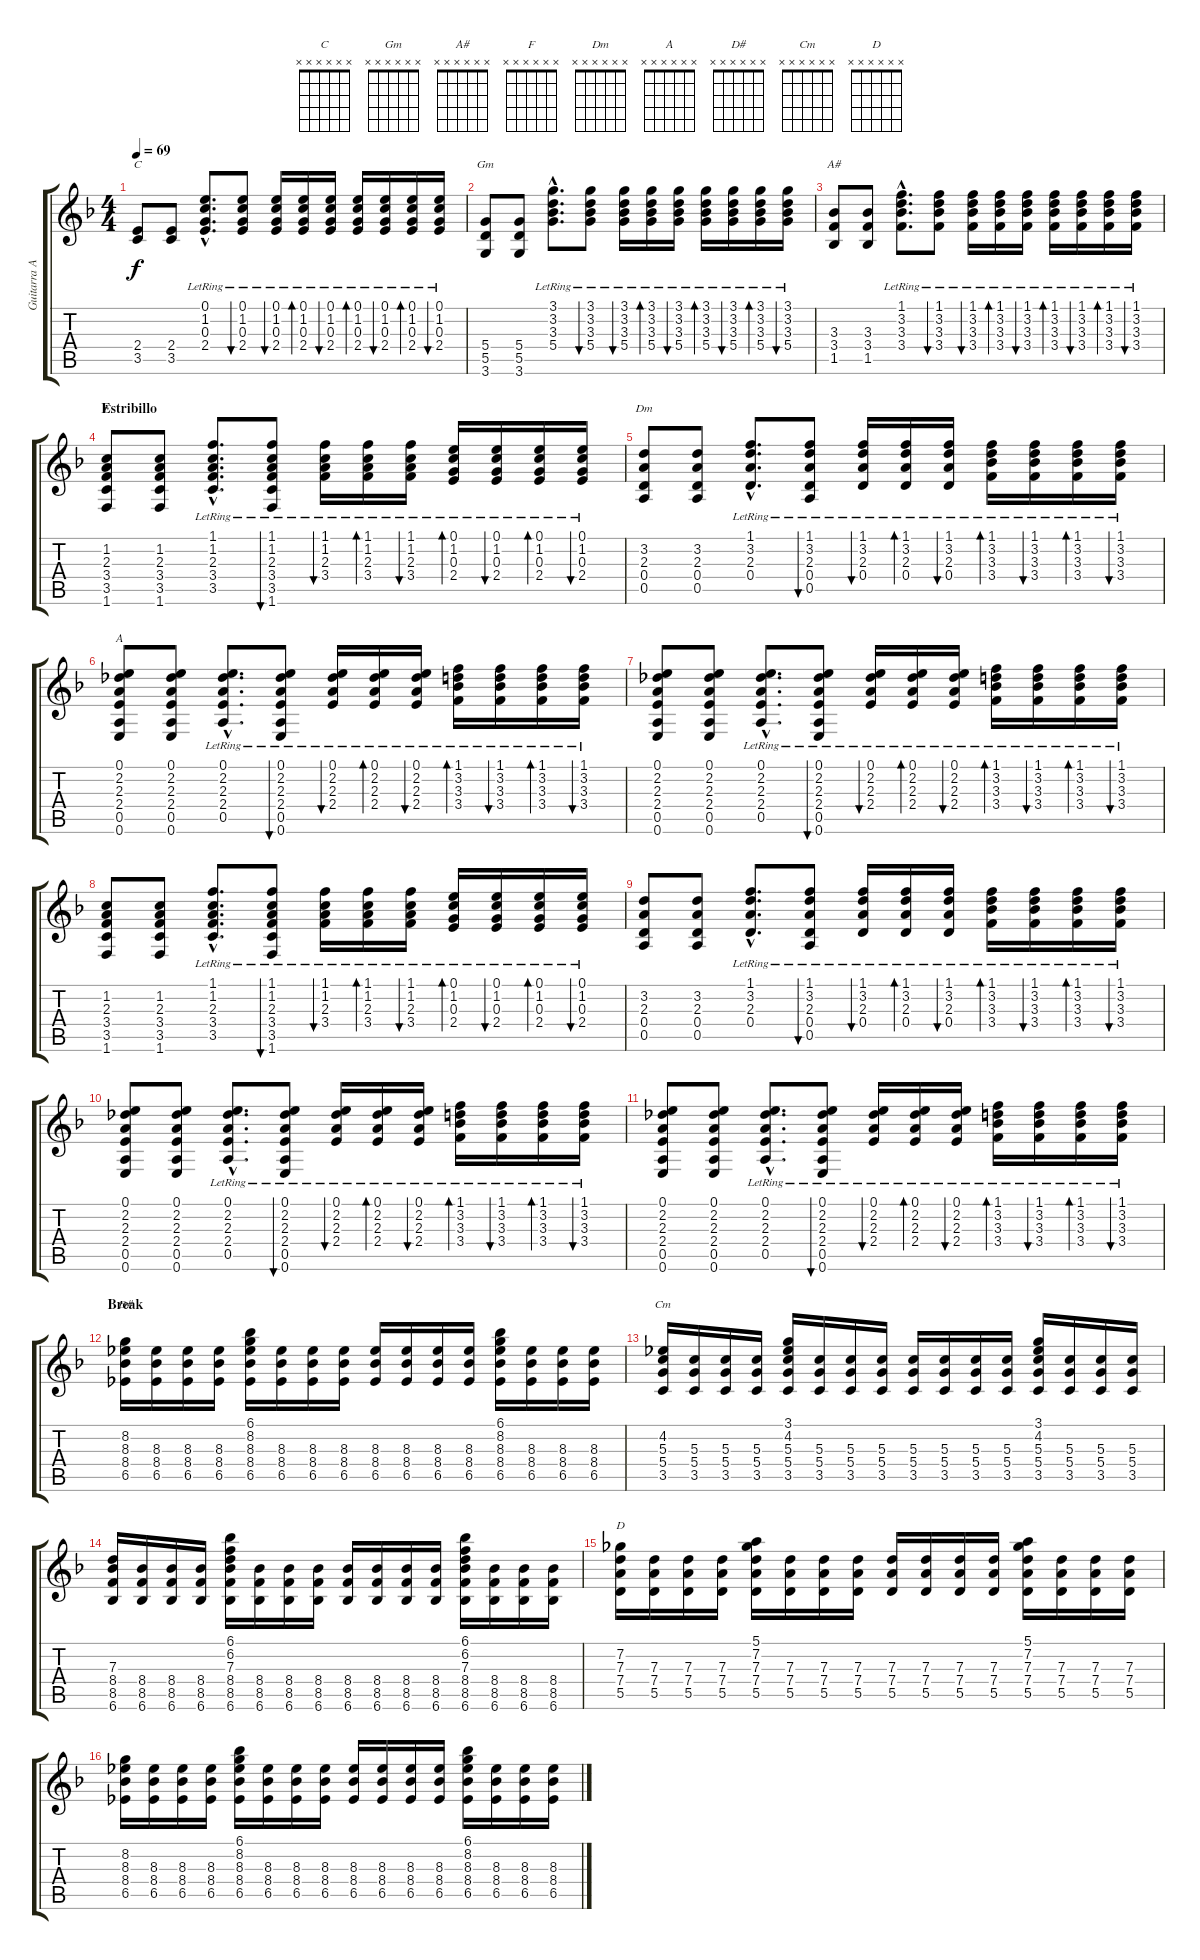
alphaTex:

\track ("Guitarra Acústica" "Guitarra A") {instrument acousticguitarsteel}
\staff {score tabs}
\tuning (E4 B3 G3 D3 A2 E2) {hide}
\chord ("C" x x x x x x)
\chord ("Gm" x x x x x x)
\chord ("A#" x x x x x x)
\chord ("F" x x x x x x)
\chord ("Dm" x x x x x x)
\chord ("A" x x x x x x)
\chord ("D#" x x x x x x)
\chord ("Cm" x x x x x x)
\chord ("D" x x x x x x)
\ts (4 4)
\tempo 69
\clef g2
\ks dminor
(2.4 3.5).8{ch "C" dy f} (2.4 3.5).8 (0.1{hac lr} 1.2{hac lr} 0.3{hac lr} 2.4{hac}).8{d} (0.1{lr} 1.2{lr} 0.3{lr} 2.4).8{bu 60} (0.1{lr} 1.2{lr} 0.3{lr} 2.4).16{bu 60} (0.1{lr} 1.2{lr} 0.3{lr} 2.4).16{bd 60} (0.1{lr} 1.2{lr} 0.3{lr} 2.4).16{bu 60} (0.1{lr} 1.2{lr} 0.3{lr} 2.4).16{bd 60} (0.1{lr} 1.2{lr} 0.3{lr} 2.4).16{bu 60} (0.1{lr} 1.2{lr} 0.3{lr} 2.4).16{bd 60} (0.1{lr} 1.2{lr} 0.3{lr} 2.4).16{bu 60} |
(5.4 5.5 3.6).8{ch "Gm"} (5.4 5.5 3.6).8 (3.1{hac lr} 3.2{hac lr} 3.3{hac lr} 5.4{hac}).8{d} (3.1{lr} 3.2{lr} 3.3{lr} 5.4).8{bu 60} (3.1{lr} 3.2{lr} 3.3{lr} 5.4).16{bu 60} (3.1{lr} 3.2{lr} 3.3{lr} 5.4).16{bd 60} (3.1{lr} 3.2{lr} 3.3{lr} 5.4).16{bu 60} (3.1{lr} 3.2{lr} 3.3{lr} 5.4).16{bd 60} (3.1{lr} 3.2{lr} 3.3{lr} 5.4).16{bu 60} (3.1{lr} 3.2{lr} 3.3{lr} 5.4).16{bd 60} (3.1{lr} 3.2{lr} 3.3{lr} 5.4).16{bu 60} |
(3.3 3.4 1.5).8{ch "A#"} (3.3 3.4 1.5).8 (1.1{hac lr} 3.2{hac lr} 3.3{hac lr} 3.4{hac}).8{d} (1.1{lr} 3.2{lr} 3.3{lr} 3.4).8{bu 60} (1.1{lr} 3.2{lr} 3.3{lr} 3.4).16{bu 60} (1.1{lr} 3.2{lr} 3.3{lr} 3.4).16{bd 60} (1.1{lr} 3.2{lr} 3.3{lr} 3.4).16{bu 60} (1.1{lr} 3.2{lr} 3.3{lr} 3.4).16{bd 60} (1.1{lr} 3.2{lr} 3.3{lr} 3.4).16{bu 60} (1.1{lr} 3.2{lr} 3.3{lr} 3.4).16{bd 60} (1.1{lr} 3.2{lr} 3.3{lr} 3.4).16{bu 60} |
\section ("" "Estribillo")
(1.2 2.3 3.4 3.5 1.6).8{ch "F"} (1.2 2.3 3.4 3.5 1.6).8 (1.1{hac lr} 1.2{hac lr} 2.3{hac lr} 3.4{hac} 3.5{hac}).8{d} (1.1{lr} 1.2{lr} 2.3{lr} 3.4 3.5 1.6).8{bu 60} (1.1{lr} 1.2{lr} 2.3{lr} 3.4).16{bu 60} (1.1{lr} 1.2{lr} 2.3{lr} 3.4).16{bd 60} (1.1{lr} 1.2{lr} 2.3{lr} 3.4).16{bu 60} (0.1{lr} 1.2{lr} 0.3{lr} 2.4).16{bd 60} (0.1{lr} 1.2{lr} 0.3{lr} 2.4).16{bu 60} (0.1{lr} 1.2{lr} 0.3{lr} 2.4).16{bd 60} (0.1{lr} 1.2{lr} 0.3{lr} 2.4).16{bu 60} |
(3.2 2.3 0.4 0.5).8{ch "Dm"} (3.2 2.3 0.4 0.5).8 (1.1{hac lr} 3.2{hac lr} 2.3{hac lr} 0.4{hac}).8{d} (1.1{lr} 3.2{lr} 2.3{lr} 0.4 0.5).8{bu 60} (1.1{lr} 3.2{lr} 2.3{lr} 0.4).16{bu 60} (1.1{lr} 3.2{lr} 2.3{lr} 0.4).16{bd 60} (1.1{lr} 3.2{lr} 2.3{lr} 0.4).16{bu 60} (1.1{lr} 3.2{lr} 3.3{lr} 3.4).16{bd 60} (1.1{lr} 3.2{lr} 3.3{lr} 3.4).16{bu 60} (1.1{lr} 3.2{lr} 3.3{lr} 3.4).16{bd 60} (1.1{lr} 3.2{lr} 3.3{lr} 3.4).16{bu 60} |
(0.1 2.2 2.3 2.4 0.5 0.6).8{ch "A"} (0.1 2.2 2.3 2.4 0.5 0.6).8 (0.1{hac lr} 2.2{hac lr} 2.3{hac lr} 2.4{hac} 0.5{hac}).8{d} (0.1{lr} 2.2{lr} 2.3{lr} 2.4 0.5 0.6).8{bu 60} (0.1{lr} 2.2{lr} 2.3{lr} 2.4).16{bu 60} (0.1{lr} 2.2{lr} 2.3{lr} 2.4).16{bd 60} (0.1{lr} 2.2{lr} 2.3{lr} 2.4).16{bu 60} (1.1{lr} 3.2{lr} 3.3{lr} 3.4).16{bd 60} (1.1{lr} 3.2{lr} 3.3{lr} 3.4).16{bu 60} (1.1{lr} 3.2{lr} 3.3{lr} 3.4).16{bd 60} (1.1{lr} 3.2{lr} 3.3{lr} 3.4).16{bu 60} |
(0.1 2.2 2.3 2.4 0.5 0.6).8 (0.1 2.2 2.3 2.4 0.5 0.6).8 (0.1{hac lr} 2.2{hac lr} 2.3{hac lr} 2.4{hac} 0.5{hac}).8{d} (0.1{lr} 2.2{lr} 2.3{lr} 2.4 0.5 0.6).8{bu 60} (0.1{lr} 2.2{lr} 2.3{lr} 2.4).16{bu 60} (0.1{lr} 2.2{lr} 2.3{lr} 2.4).16{bd 60} (0.1{lr} 2.2{lr} 2.3{lr} 2.4).16{bu 60} (1.1{lr} 3.2{lr} 3.3{lr} 3.4).16{bd 60} (1.1{lr} 3.2{lr} 3.3{lr} 3.4).16{bu 60} (1.1{lr} 3.2{lr} 3.3{lr} 3.4).16{bd 60} (1.1{lr} 3.2{lr} 3.3{lr} 3.4).16{bu 60} |
(1.2 2.3 3.4 3.5 1.6).8 (1.2 2.3 3.4 3.5 1.6).8 (1.1{hac lr} 1.2{hac lr} 2.3{hac lr} 3.4{hac} 3.5{hac}).8{d} (1.1{lr} 1.2{lr} 2.3{lr} 3.4 3.5 1.6).8{bu 60} (1.1{lr} 1.2{lr} 2.3{lr} 3.4).16{bu 60} (1.1{lr} 1.2{lr} 2.3{lr} 3.4).16{bd 60} (1.1{lr} 1.2{lr} 2.3{lr} 3.4).16{bu 60} (0.1{lr} 1.2{lr} 0.3{lr} 2.4).16{bd 60} (0.1{lr} 1.2{lr} 0.3{lr} 2.4).16{bu 60} (0.1{lr} 1.2{lr} 0.3{lr} 2.4).16{bd 60} (0.1{lr} 1.2{lr} 0.3{lr} 2.4).16{bu 60} |
(3.2 2.3 0.4 0.5).8 (3.2 2.3 0.4 0.5).8 (1.1{hac lr} 3.2{hac lr} 2.3{hac lr} 0.4{hac}).8{d} (1.1{lr} 3.2{lr} 2.3{lr} 0.4 0.5).8{bu 60} (1.1{lr} 3.2{lr} 2.3{lr} 0.4).16{bu 60} (1.1{lr} 3.2{lr} 2.3{lr} 0.4).16{bd 60} (1.1{lr} 3.2{lr} 2.3{lr} 0.4).16{bu 60} (1.1{lr} 3.2{lr} 3.3{lr} 3.4).16{bd 60} (1.1{lr} 3.2{lr} 3.3{lr} 3.4).16{bu 60} (1.1{lr} 3.2{lr} 3.3{lr} 3.4).16{bd 60} (1.1{lr} 3.2{lr} 3.3{lr} 3.4).16{bu 60} |
(0.1 2.2 2.3 2.4 0.5 0.6).8 (0.1 2.2 2.3 2.4 0.5 0.6).8 (0.1{hac lr} 2.2{hac lr} 2.3{hac lr} 2.4{hac} 0.5{hac}).8{d} (0.1{lr} 2.2{lr} 2.3{lr} 2.4 0.5 0.6).8{bu 60} (0.1{lr} 2.2{lr} 2.3{lr} 2.4).16{bu 60} (0.1{lr} 2.2{lr} 2.3{lr} 2.4).16{bd 60} (0.1{lr} 2.2{lr} 2.3{lr} 2.4).16{bu 60} (1.1{lr} 3.2{lr} 3.3{lr} 3.4).16{bd 60} (1.1{lr} 3.2{lr} 3.3{lr} 3.4).16{bu 60} (1.1{lr} 3.2{lr} 3.3{lr} 3.4).16{bd 60} (1.1{lr} 3.2{lr} 3.3{lr} 3.4).16{bu 60} |
(0.1 2.2 2.3 2.4 0.5 0.6).8 (0.1 2.2 2.3 2.4 0.5 0.6).8 (0.1{hac lr} 2.2{hac lr} 2.3{hac lr} 2.4{hac} 0.5{hac}).8{d} (0.1{lr} 2.2{lr} 2.3{lr} 2.4 0.5 0.6).8{bu 60} (0.1{lr} 2.2{lr} 2.3{lr} 2.4).16{bu 60} (0.1{lr} 2.2{lr} 2.3{lr} 2.4).16{bd 60} (0.1{lr} 2.2{lr} 2.3{lr} 2.4).16{bu 60} (1.1{lr} 3.2{lr} 3.3{lr} 3.4).16{bd 60} (1.1{lr} 3.2{lr} 3.3{lr} 3.4).16{bu 60} (1.1{lr} 3.2{lr} 3.3{lr} 3.4).16{bd 60} (1.1{lr} 3.2{lr} 3.3{lr} 3.4).16{bu 60} |
\section ("" "Break")
(8.2 8.3 8.4 6.5).16{ch "D#"} (8.3 8.4 6.5).16 (8.3 8.4 6.5).16 (8.3 8.4 6.5).16 (6.1 8.2 8.3 8.4 6.5).16 (8.3 8.4 6.5).16 (8.3 8.4 6.5).16 (8.3 8.4 6.5).16 (8.3 8.4 6.5).16 (8.3 8.4 6.5).16 (8.3 8.4 6.5).16 (8.3 8.4 6.5).16 (6.1 8.2 8.3 8.4 6.5).16 (8.3 8.4 6.5).16 (8.3 8.4 6.5).16 (8.3 8.4 6.5).16 |
(4.2 5.3 5.4 3.5).16{ch "Cm"} (5.3 5.4 3.5).16 (5.3 5.4 3.5).16 (5.3 5.4 3.5).16 (3.1 4.2 5.3 5.4 3.5).16 (5.3 5.4 3.5).16 (5.3 5.4 3.5).16 (5.3 5.4 3.5).16 (5.3 5.4 3.5).16 (5.3 5.4 3.5).16 (5.3 5.4 3.5).16 (5.3 5.4 3.5).16 (3.1 4.2 5.3 5.4 3.5).16 (5.3 5.4 3.5).16 (5.3 5.4 3.5).16 (5.3 5.4 3.5).16 |
(7.3 8.4 8.5 6.6).16 (8.4 8.5 6.6).16 (8.4 8.5 6.6).16 (8.4 8.5 6.6).16 (6.1 6.2 7.3 8.4 8.5 6.6).16 (8.4 8.5 6.6).16 (8.4 8.5 6.6).16 (8.4 8.5 6.6).16 (8.4 8.5 6.6).16 (8.4 8.5 6.6).16 (8.4 8.5 6.6).16 (8.4 8.5 6.6).16 (6.1 6.2 7.3 8.4 8.5 6.6).16 (8.4 8.5 6.6).16 (8.4 8.5 6.6).16 (8.4 8.5 6.6).16 |
(7.2 7.3 7.4 5.5).16{ch "D"} (7.3 7.4 5.5).16 (7.3 7.4 5.5).16 (7.3 7.4 5.5).16 (5.1 7.2 7.3 7.4 5.5).16 (7.3 7.4 5.5).16 (7.3 7.4 5.5).16 (7.3 7.4 5.5).16 (7.3 7.4 5.5).16 (7.3 7.4 5.5).16 (7.3 7.4 5.5).16 (7.3 7.4 5.5).16 (5.1 7.2 7.3 7.4 5.5).16 (7.3 7.4 5.5).16 (7.3 7.4 5.5).16 (7.3 7.4 5.5).16 |
(8.2 8.3 8.4 6.5).16 (8.3 8.4 6.5).16 (8.3 8.4 6.5).16 (8.3 8.4 6.5).16 (6.1 8.2 8.3 8.4 6.5).16 (8.3 8.4 6.5).16 (8.3 8.4 6.5).16 (8.3 8.4 6.5).16 (8.3 8.4 6.5).16 (8.3 8.4 6.5).16 (8.3 8.4 6.5).16 (8.3 8.4 6.5).16 (6.1 8.2 8.3 8.4 6.5).16 (8.3 8.4 6.5).16 (8.3 8.4 6.5).16 (8.3 8.4 6.5).16
